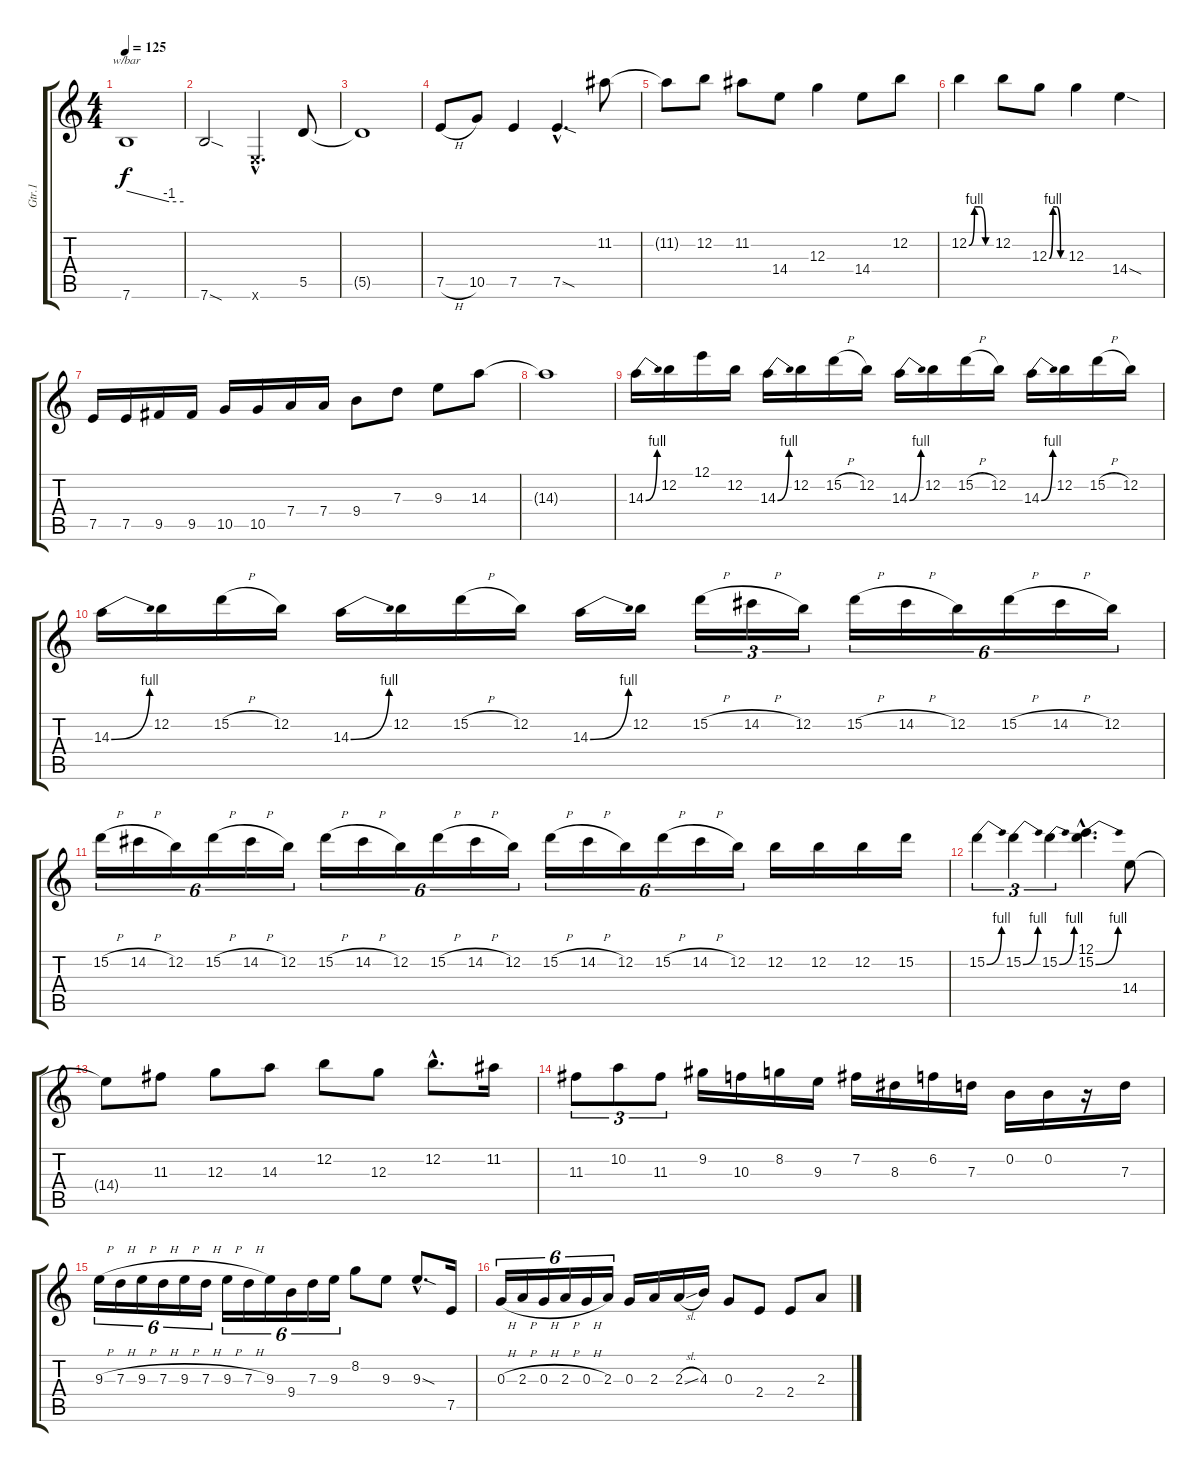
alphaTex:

\track ("Gtr.1" "Gtr.1") {instrument distortionguitar}
\staff {score tabs}
\tuning (E4 B3 G3 D3 A2 E2) {hide}
\ts (4 4)
\tempo 125
\clef g2
\ks c
7.6.1{tbe (custom default 0 0 45 -4 60 -4) dy f} |
7.6{sod}.2 0.6{hac x}.4{d} 5.5.8 |
5.5{t}.1 |
7.5{h}.8 10.5.8 7.5.4 7.5{sod hac}.4{d} 11.2.8 |
11.2{t}.8 12.2.8 11.2.8 14.4.8 12.3.4 14.4.8 12.2.8 |
12.2{be (custom 0 0 15 4 30 4 45 0 60 0)}.4 12.2.8 12.3{be (custom 0 0 15 4 30 4 45 0 60 0)}.8 12.3.4 14.4{sod}.4 |
7.5.16 7.5.16 9.5.16 9.5.16 10.5.16 10.5.16 7.4.16 7.4.16 9.4.8 7.3.8 9.3.8 14.3.8 |
14.3{t}.1 |
14.3{be (bend 0 0 60 4)}.16 12.2.16 12.1.16 12.2.16 14.3{be (bend 0 0 60 4)}.16 12.2.16 15.2{h}.16 12.2.16 14.3{be (bend 0 0 60 4)}.16 12.2.16 15.2{h}.16 12.2.16 14.3{be (bend 0 0 60 4)}.16 12.2.16 15.2{h}.16 12.2.16 |
14.3{be (bend 0 0 60 4)}.16 12.2.16 15.2{h}.16 12.2.16 14.3{be (bend 0 0 60 4)}.16 12.2.16 15.2{h}.16 12.2.16 14.3{be (bend 0 0 60 4)}.16 12.2.16 15.2{h}.16{tu (3 2)} 14.2{h}.16{tu (3 2)} 12.2.16{tu (3 2)} 15.2{h}.16{tu (6 4)} 14.2{h}.16{tu (6 4)} 12.2.16{tu (6 4)} 15.2{h}.16{tu (6 4)} 14.2{h}.16{tu (6 4)} 12.2.16{tu (6 4)} |
15.2{h}.16{tu (6 4)} 14.2{h}.16{tu (6 4)} 12.2.16{tu (6 4)} 15.2{h}.16{tu (6 4)} 14.2{h}.16{tu (6 4)} 12.2.16{tu (6 4)} 15.2{h}.16{tu (6 4)} 14.2{h}.16{tu (6 4)} 12.2.16{tu (6 4)} 15.2{h}.16{tu (6 4)} 14.2{h}.16{tu (6 4)} 12.2.16{tu (6 4)} 15.2{h}.16{tu (6 4)} 14.2{h}.16{tu (6 4)} 12.2.16{tu (6 4)} 15.2{h}.16{tu (6 4)} 14.2{h}.16{tu (6 4)} 12.2.16{tu (6 4)} 12.2.16 12.2.16 12.2.16 15.2.16 |
15.2{be (bend 0 0 60 4)}.4{tu (3 2)} 15.2{be (bend 0 0 60 4)}.4{tu (3 2)} 15.2{be (bend 0 0 60 4)}.4{tu (3 2)} (12.1{hac} 15.2{be (bend 0 0 60 4) hac}).4{d} 14.4.8 |
14.4{t}.8 11.3.8 12.3.8 14.3.8 12.2.8 12.3.8 12.2{hac}.8{d} 11.2.16 |
11.3.8{tu (3 2)} 10.2.8{tu (3 2)} 11.3.8{tu (3 2)} 9.2.16 10.3.16 8.2.16 9.3.16 7.2.16 8.3.16 6.2.16 7.3.16 0.2.16 0.2.16 r.16 7.3.16 |
9.3{h}.16{tu (6 4)} 7.3{h}.16{tu (6 4)} 9.3{h}.16{tu (6 4)} 7.3{h}.16{tu (6 4)} 9.3{h}.16{tu (6 4)} 7.3{h}.16{tu (6 4)} 9.3{h}.16{tu (6 4)} 7.3{h}.16{tu (6 4)} 9.3.16{tu (6 4)} 9.4.16{tu (6 4)} 7.3.16{tu (6 4)} 9.3.16{tu (6 4)} 8.2.8 9.3.8 9.3{sod hac}.8{d} 7.5.16 |
0.3{h}.16{tu (6 4)} 2.3{h}.16{tu (6 4)} 0.3{h}.16{tu (6 4)} 2.3{h}.16{tu (6 4)} 0.3{h}.16{tu (6 4)} 2.3.16{tu (6 4)} 0.3.16 2.3.16 2.3{sl}.16 4.3.16 0.3.8 2.4.8 2.4.8 2.3.8
